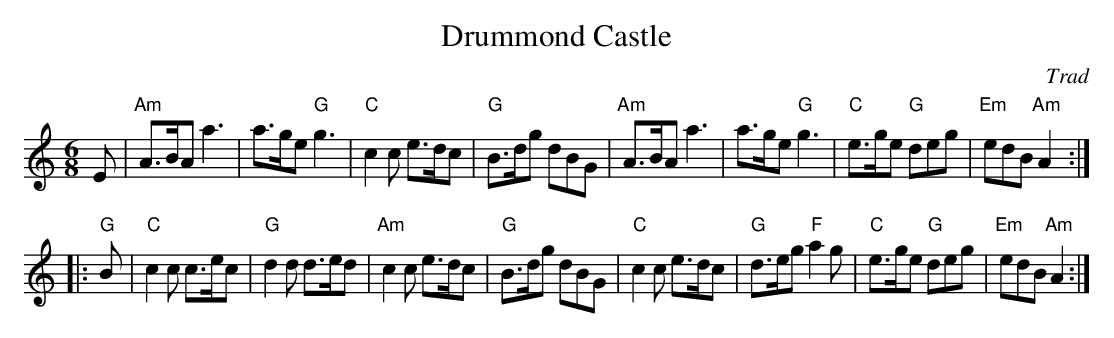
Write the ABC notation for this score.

X:1
T: Drummond Castle
O: Trad
M: 6/8
L: 1/8
K: Am
   E \
| "Am"A>BA a3 | a>ge "G"g3 | "C"c2c e>dc |  "G"B>dg dBG \
| "Am"A>BA a3 | a>ge "G"g3 | "C"e>ge "G"deg | "Em"edB "Am"A2 :|
|: "G"B \
| "C"c2c c>ec | "G"d2d d>ed | "Am"c2c e>dc | "G"B>dg dBG\
| "C"c2c e>dc | "G"d>eg "F"a2g | "C"e>ge "G"deg | "Em"edB "Am"A2 :|
